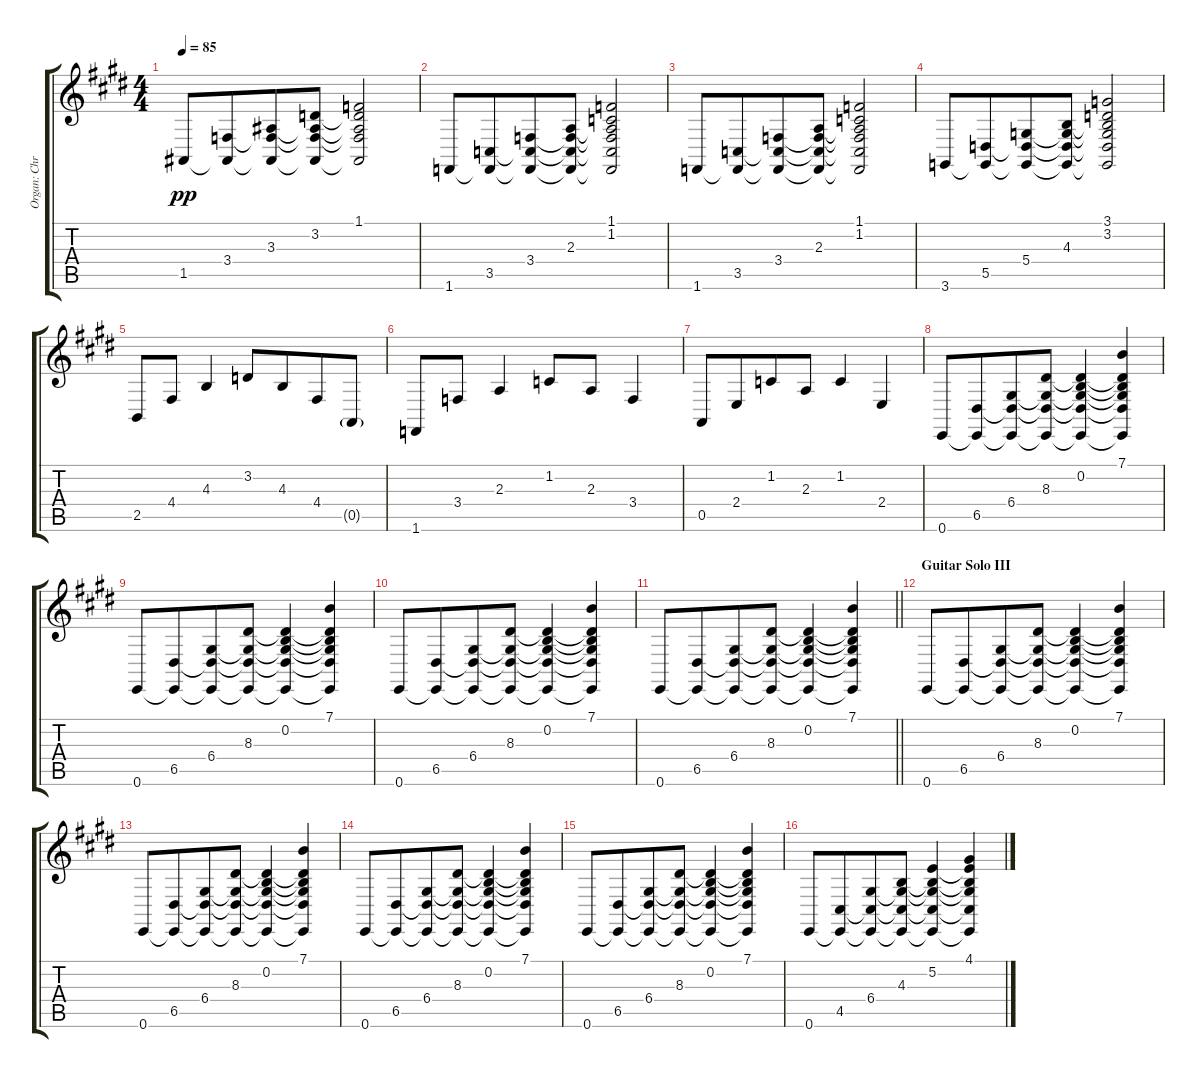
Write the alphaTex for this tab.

\track ("Organ: Chris" "Organ: Chr") {instrument drawbarorgan}
\staff {score tabs}
\tuning (E4 B3 G3 D3 A2 E2) {hide}
\ts (4 4)
\tempo 85
\clef g2
\ks e
1.5.8{dy pp} (3.4 1.5{t}).8{beam merge} (3.3 3.4{t} 1.5{t}).8 (3.2 3.3{t} 3.4{t} 1.5{t}).8 (1.1 3.2{t} 3.3{t} 3.4{t} 1.5{t}).2 |
1.6.8 (3.5 1.6{t}).8{beam merge} (3.4 3.5{t} 1.6{t}).8 (2.3 3.4{t} 3.5{t} 1.6{t}).8 (1.1 1.2 2.3{t} 3.4{t} 3.5{t} 1.6{t}).2 |
1.6.8 (3.5 1.6{t}).8{beam merge} (3.4 3.5{t} 1.6{t}).8 (2.3 3.4{t} 3.5{t} 1.6{t}).8 (1.1 1.2 2.3{t} 3.4{t} 3.5{t} 1.6{t}).2 |
3.6.8 (5.5 3.6{t}).8{beam merge} (5.4 5.5{t} 3.6{t}).8 (4.3 5.4{t} 5.5{t} 3.6{t}).8 (3.1 3.2 4.3{t} 5.4{t} 5.5{t} 3.6{t}).2 |
2.5.8 4.4.8{beam merge} 4.3.4 3.2.8 4.3.8{beam merge} 4.4.8 0.5{g}.8 |
1.6.8 3.4.8{beam merge} 2.3.4 1.2.8 2.3.8{beam merge} 3.4.4 |
0.5.8 2.4.8{beam merge} 1.2.8 2.3.8 1.2.4{beam merge} 2.4.4 |
0.6.8 (6.5 0.6{t}).8{beam merge} (6.4 6.5{t} 0.6{t}).8 (8.3 6.4{t} 6.5{t} 0.6{t}).8 (0.2 8.3{t} 6.4{t} 6.5{t} 0.6{t}).4 (7.1 0.2{t} 8.3{t} 6.4{t} 6.5{t} 0.6{t}).4 |
0.6.8 (6.5 0.6{t}).8{beam merge} (6.4 6.5{t} 0.6{t}).8 (8.3 6.4{t} 6.5{t} 0.6{t}).8 (0.2 8.3{t} 6.4{t} 6.5{t} 0.6{t}).4 (7.1 0.2{t} 8.3{t} 6.4{t} 6.5{t} 0.6{t}).4 |
0.6.8 (6.5 0.6{t}).8{beam merge} (6.4 6.5{t} 0.6{t}).8 (8.3 6.4{t} 6.5{t} 0.6{t}).8 (0.2 8.3{t} 6.4{t} 6.5{t} 0.6{t}).4 (7.1 0.2{t} 8.3{t} 6.4{t} 6.5{t} 0.6{t}).4 |
\barLineRight lightlight
0.6.8 (6.5 0.6{t}).8{beam merge} (6.4 6.5{t} 0.6{t}).8 (8.3 6.4{t} 6.5{t} 0.6{t}).8 (0.2 8.3{t} 6.4{t} 6.5{t} 0.6{t}).4 (7.1 0.2{t} 8.3{t} 6.4{t} 6.5{t} 0.6{t}).4 |
\section ("" "Guitar Solo III")
0.6.8 (6.5 0.6{t}).8{beam merge} (6.4 6.5{t} 0.6{t}).8 (8.3 6.4{t} 6.5{t} 0.6{t}).8 (0.2 8.3{t} 6.4{t} 6.5{t} 0.6{t}).4 (7.1 0.2{t} 8.3{t} 6.4{t} 6.5{t} 0.6{t}).4 |
0.6.8 (6.5 0.6{t}).8{beam merge} (6.4 6.5{t} 0.6{t}).8 (8.3 6.4{t} 6.5{t} 0.6{t}).8 (0.2 8.3{t} 6.4{t} 6.5{t} 0.6{t}).4 (7.1 0.2{t} 8.3{t} 6.4{t} 6.5{t} 0.6{t}).4 |
0.6.8 (6.5 0.6{t}).8{beam merge} (6.4 6.5{t} 0.6{t}).8 (8.3 6.4{t} 6.5{t} 0.6{t}).8 (0.2 8.3{t} 6.4{t} 6.5{t} 0.6{t}).4 (7.1 0.2{t} 8.3{t} 6.4{t} 6.5{t} 0.6{t}).4 |
0.6.8 (6.5 0.6{t}).8{beam merge} (6.4 6.5{t} 0.6{t}).8 (8.3 6.4{t} 6.5{t} 0.6{t}).8 (0.2 8.3{t} 6.4{t} 6.5{t} 0.6{t}).4 (7.1 0.2{t} 8.3{t} 6.4{t} 6.5{t} 0.6{t}).4 |
0.6.8 (4.5 0.6{t}).8{beam merge} (6.4 4.5{t} 0.6{t}).8 (4.3 6.4{t} 4.5{t} 0.6{t}).8 (5.2 4.3{t} 6.4{t} 4.5{t} 0.6{t}).4 (4.1 5.2{t} 4.3{t} 6.4{t} 4.5{t} 0.6{t}).4
